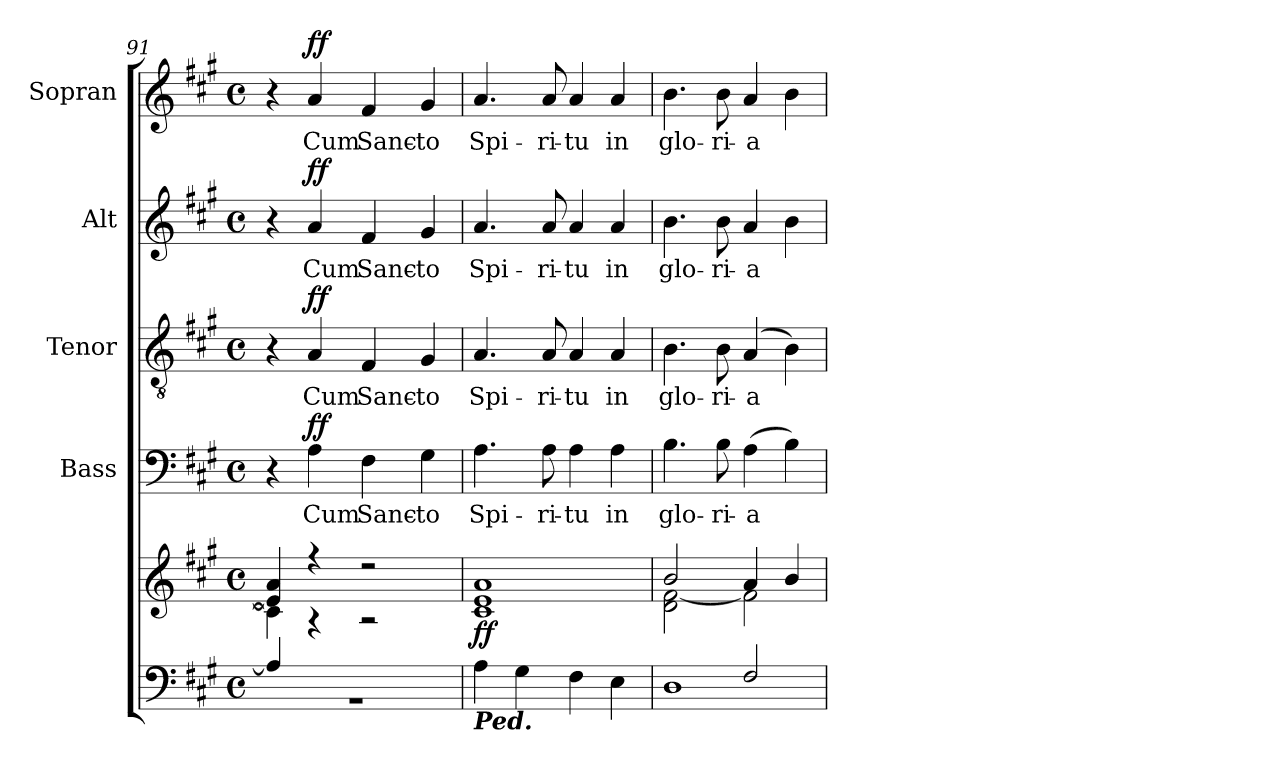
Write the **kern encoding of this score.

**kern	**kern	**dynam	**kern	**text	**dynam	**kern	**text	**dynam	**kern	**text	**dynam	**kern	**text	**dynam
*part5	*part5	*part5	*part4	*part4	*part4	*part3	*part3	*part3	*part2	*part2	*part2	*part1	*part1	*part1
*staff6	*staff5	*staff5/6	*staff4	*staff4	*staff4	*staff3	*staff3	*staff3	*staff2	*staff2	*staff2	*staff1	*staff1	*staff1
*	*	*	*I"Bass	*	*	*I"Tenor	*	*	*I"Alt	*	*	*I"Sopran	*	*
*	*	*	*I'B.	*	*	*I'T.	*	*	*I'A.	*	*	*I'S.	*	*
!!LO:PB:g=z
*clefF4	*clefG2	*	*clefF4	*	*	*clefGv2	*	*	*clefG2	*	*	*clefG2	*	*
*k[f#c#g#]	*k[f#c#g#]	*	*k[f#c#g#]	*	*	*k[f#c#g#]	*	*	*k[f#c#g#]	*	*	*k[f#c#g#]	*	*
*A:	*A:	*	*A:	*	*	*A:	*	*	*A:	*	*	*A:	*	*
*M4/4	*M4/4	*	*M4/4	*	*	*M4/4	*	*	*M4/4	*	*	*M4/4	*	*
*met(c)	*met(c)	*	*met(c)	*	*	*met(c)	*	*	*met(c)	*	*	*met(c)	*	*
=91	=91	=91	=91	=91	=91	=91	=91	=91	=91	=91	=91	=91	=91	=91
*^	*^	*	*	*	*	*	*	*	*	*	*	*	*	*
4A/]	1rBB	4e/] 4a/	4c#\]	.	4r	.	.	4r	.	.	4r	.	.	4r	.	.
!	!	!	!	!	!	!LO:LY:b	!LO:DY:a	!	!LO:LY:b	!LO:DY:a	!	!LO:LY:b	!LO:DY:a	!	!LO:LY:b	!LO:DY:a
2.ryy	.	4r	4r	.	4A\	Cum	ff	4A/	Cum	ff	4a/	Cum	ff	4a/	Cum	ff
!	!	!	!	!	!	!LO:LY:b	!	!	!LO:LY:b	!	!	!LO:LY:b	!	!	!LO:LY:b	!
.	.	2r	2r	.	4F#\	Sanc-	.	4F#/	Sanc-	.	4f#/	Sanc-	.	4f#/	Sanc-	.
!	!	!	!	!	!	!LO:LY:b	!	!	!LO:LY:b	!	!	!LO:LY:b	!	!	!LO:LY:b	!
.	.	.	.	.	4G#\	-to	.	4G#/	-to	.	4g#/	-to	.	4g#/	-to	.
*v	*v	*	*	*	*	*	*	*	*	*	*	*	*	*	*	*
*	*v	*v	*	*	*	*	*	*	*	*	*	*	*	*	*
=92	=92	=92	=92	=92	=92	=92	=92	=92	=92	=92	=92	=92	=92	=92
!LO:TX:b:Bi:t=Ped.	!	!	!	!	!	!	!	!	!	!	!	!	!	!
!	!	!LO:DY:b	!	!LO:LY:b	!	!	!LO:LY:b	!	!	!LO:LY:b	!	!	!LO:LY:b	!
4A\	1c# 1e 1a	ff	4.A\	Spi-	.	4.A/	Spi-	.	4.a/	Spi-	.	4.a/	Spi-	.
4G#\	.	.	.	.	.	.	.	.	.	.	.	.	.	.
!	!	!	!	!LO:LY:b	!	!	!LO:LY:b	!	!	!LO:LY:b	!	!	!LO:LY:b	!
.	.	.	8A\	-ri-	.	8A/	-ri-	.	8a/	-ri-	.	8a/	-ri-	.
!	!	!	!	!LO:LY:b	!	!	!LO:LY:b	!	!	!LO:LY:b	!	!	!LO:LY:b	!
4F#\	.	.	4A\	-tu	.	4A/	-tu	.	4a/	-tu	.	4a/	-tu	.
!	!	!	!	!LO:LY:b	!	!	!LO:LY:b	!	!	!LO:LY:b	!	!	!LO:LY:b	!
4E\	.	.	4A\	in	.	4A/	in	.	4a/	in	.	4a/	in	.
=93	=93	=93	=93	=93	=93	=93	=93	=93	=93	=93	=93	=93	=93	=93
*^	*^	*	*	*	*	*	*	*	*	*	*	*	*	*
!	!	!	!	!	!	!LO:LY:b	!	!	!LO:LY:b	!	!	!LO:LY:b	!	!	!LO:LY:b	!
2ryy	1D	2b/	2d\ [<2f#\	.	4.B\	glo-	.	4.B\	glo-	.	4.b\	glo-	.	4.b\	glo-	.
!	!	!	!	!	!	!LO:LY:b	!	!	!LO:LY:b	!	!	!LO:LY:b	!	!	!LO:LY:b	!
.	.	.	.	.	8B\	-ri-	.	8B\	-ri-	.	8b\	-ri-	.	8b\	-ri-	.
!	!	!	!	!	!	!LO:LY:b	!	!	!LO:LY:b	!	!	!LO:LY:b	!	!	!LO:LY:b	!
2F#/	.	4a/	2f#\]	.	(>4A\	-a	.	(4A/	-a	.	4a/	-a	.	4a/	-a	.
.	.	4b/	.	.	4B\)	.	.	4B\)	.	.	4b\	.	.	4b\	.	.
*v	*v	*	*	*	*	*	*	*	*	*	*	*	*	*	*	*
*	*v	*v	*	*	*	*	*	*	*	*	*	*	*	*	*
=	=	=	=	=	=	=	=	=	=	=	=	=	=	=
*-	*-	*-	*-	*-	*-	*-	*-	*-	*-	*-	*-	*-	*-	*-
